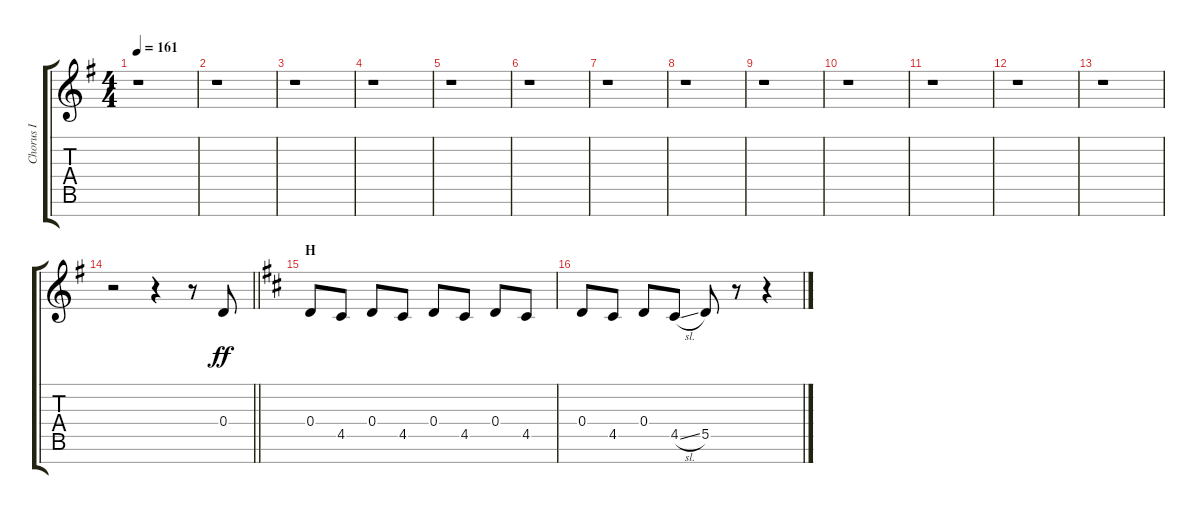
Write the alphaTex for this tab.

\track ("Chorus I" "Chorus I") {instrument voiceoohs}
\staff {score tabs}
\tuning (E5 B4 G4 D4 A3 E3 B2) {hide}
\ts (4 4)
\tempo 161
\clef g2
\ks g
r.1{dy ff} |
r.1 |
r.1 |
r.1 |
r.1 |
r.1 |
r.1 |
r.1 |
r.1 |
r.1 |
r.1 |
r.1 |
r.1 |
\barLineRight lightlight
r.2 r.4 r.8 0.4.8 |
\section ("" "H")
\ks d
0.4.8 4.5.8 0.4.8 4.5.8 0.4.8 4.5.8 0.4.8 4.5.8 |
0.4.8 4.5.8 0.4.8 4.5{sl}.8 5.5.8 r.8 r.4
